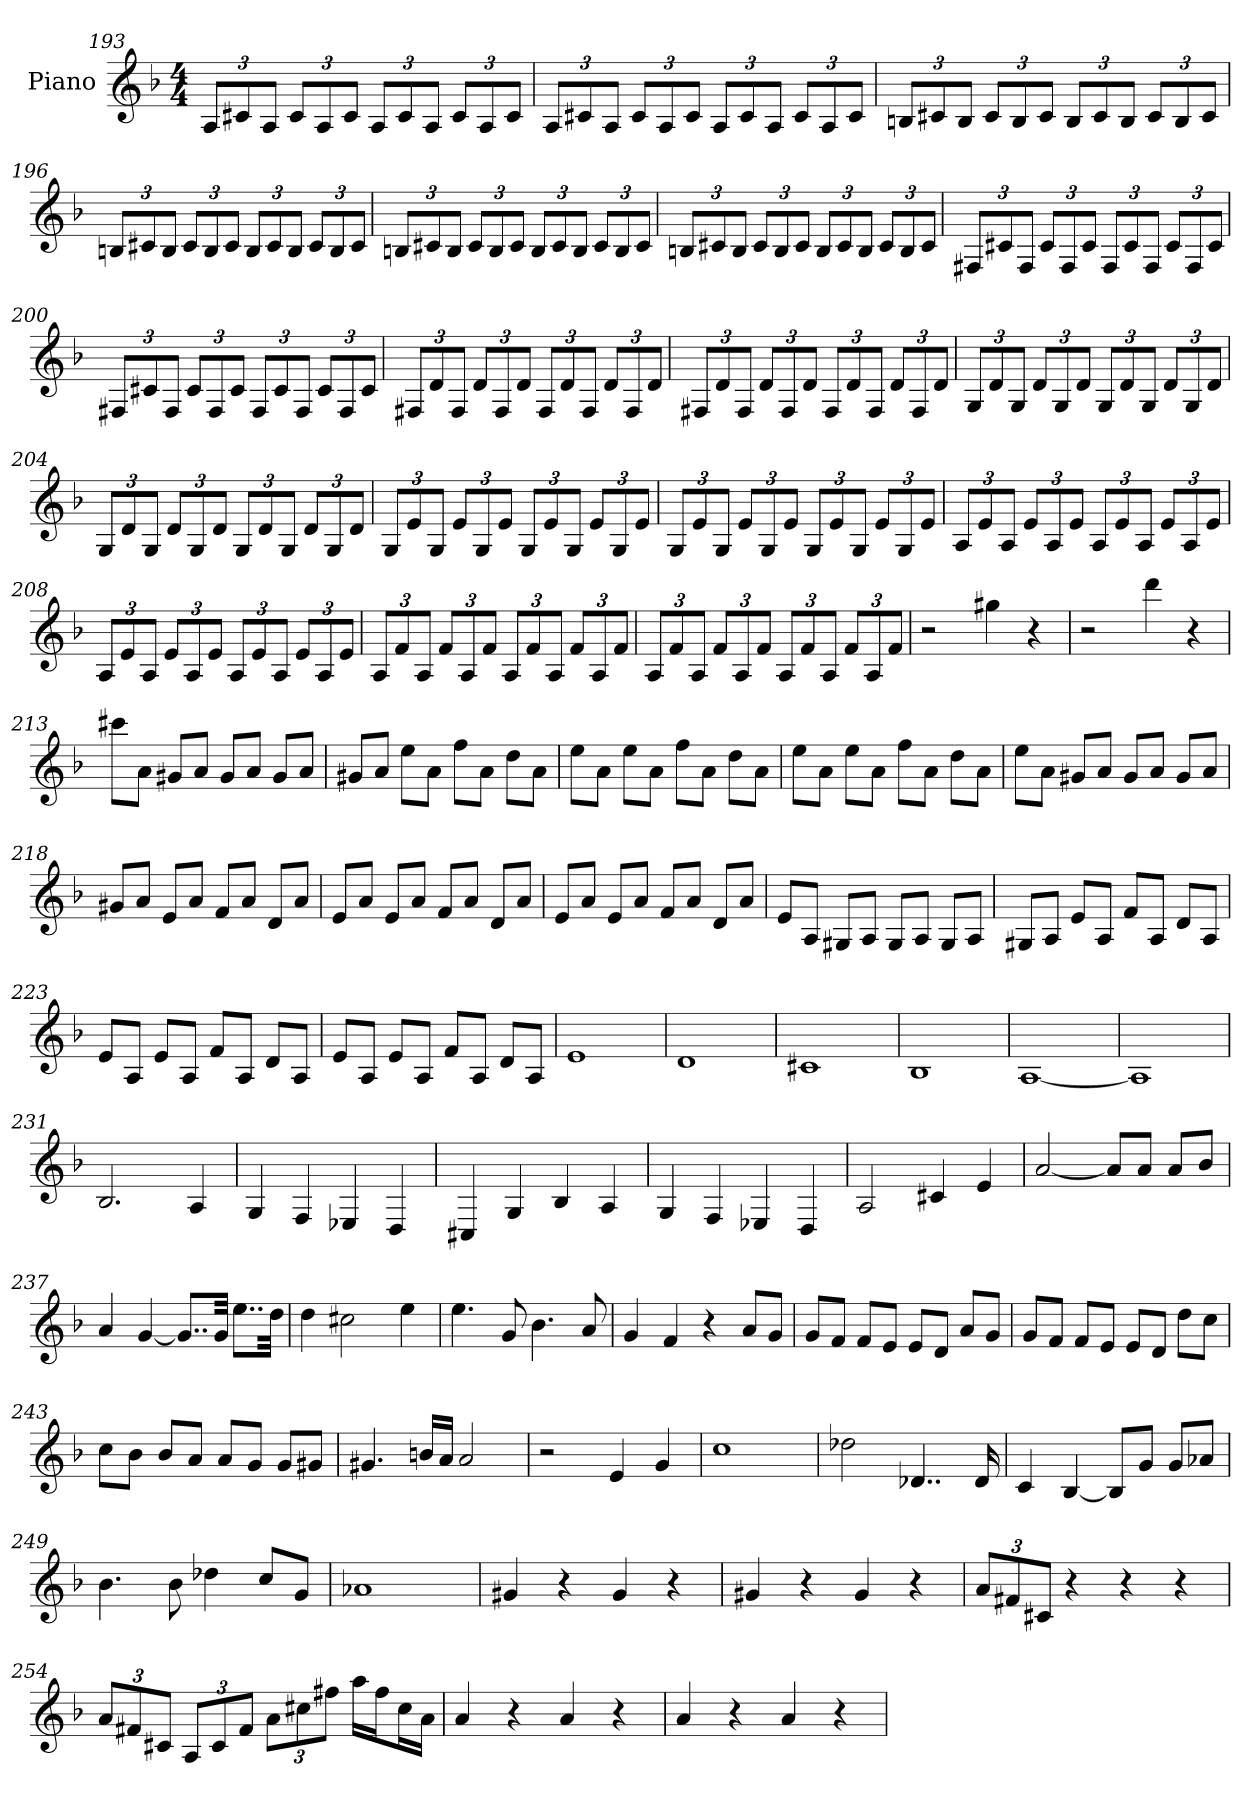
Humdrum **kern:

**kern
*part1
*staff1
*I"Piano
*I'Pno
*clefG2
*k[b-]
*d:
*M4/4
=193
12A/L
12c#X/
12A/J
12c#/L
12A/
12c#/J
12A/L
12c#/
12A/J
12c#/L
12A/
12c#/J
=194
12A/L
12c#X/
12A/J
12c#/L
12A/
12c#/J
12A/L
12c#/
12A/J
12c#/L
12A/
12c#/J
=195
12Bn/L
12c#X/
12B/J
12c#/L
12B/
12c#/J
12B/L
12c#/
12B/J
12c#/L
12B/
12c#/J
=196
12Bn/L
12c#X/
12B/J
12c#/L
12B/
12c#/J
12B/L
12c#/
12B/J
12c#/L
12B/
12c#/J
=197
12Bn/L
12c#X/
12B/J
12c#/L
12B/
12c#/J
12B/L
12c#/
12B/J
12c#/L
12B/
12c#/J
=198
12Bn/L
12c#X/
12B/J
12c#/L
12B/
12c#/J
12B/L
12c#/
12B/J
12c#/L
12B/
12c#/J
=199
12F#X/L
12c#X/
12F#/J
12c#/L
12F#/
12c#/J
12F#/L
12c#/
12F#/J
12c#/L
12F#/
12c#/J
=200
12F#X/L
12c#X/
12F#/J
12c#/L
12F#/
12c#/J
12F#/L
12c#/
12F#/J
12c#/L
12F#/
12c#/J
=201
12F#X/L
12d/
12F#/J
12d/L
12F#/
12d/J
12F#/L
12d/
12F#/J
12d/L
12F#/
12d/J
=202
12F#X/L
12d/
12F#/J
12d/L
12F#/
12d/J
12F#/L
12d/
12F#/J
12d/L
12F#/
12d/J
=203
12G/L
12d/
12G/J
12d/L
12G/
12d/J
12G/L
12d/
12G/J
12d/L
12G/
12d/J
=204
12G/L
12d/
12G/J
12d/L
12G/
12d/J
12G/L
12d/
12G/J
12d/L
12G/
12d/J
=205
12G/L
12e/
12G/J
12e/L
12G/
12e/J
12G/L
12e/
12G/J
12e/L
12G/
12e/J
=206
12G/L
12e/
12G/J
12e/L
12G/
12e/J
12G/L
12e/
12G/J
12e/L
12G/
12e/J
=207
12A/L
12e/
12A/J
12e/L
12A/
12e/J
12A/L
12e/
12A/J
12e/L
12A/
12e/J
=208
12A/L
12e/
12A/J
12e/L
12A/
12e/J
12A/L
12e/
12A/J
12e/L
12A/
12e/J
=209
12A/L
12f/
12A/J
12f/L
12A/
12f/J
12A/L
12f/
12A/J
12f/L
12A/
12f/J
=210
12A/L
12f/
12A/J
12f/L
12A/
12f/J
12A/L
12f/
12A/J
12f/L
12A/
12f/J
=211
2r
4gg#X
4r
=212
2r
4ddd
4r
=213
8ccc#X\L
8a\J
8g#X/L
8a/J
8g#/L
8a/J
8g#/L
8a/J
=214
8g#X/L
8a/J
8ee\L
8a\J
8ff\L
8a\J
8dd\L
8a\J
=215
8ee\L
8a\J
8ee\L
8a\J
8ff\L
8a\J
8dd\L
8a\J
=216
8ee\L
8a\J
8ee\L
8a\J
8ff\L
8a\J
8dd\L
8a\J
=217
8ee\L
8a\J
8g#X/L
8a/J
8g#/L
8a/J
8g#/L
8a/J
=218
8g#X/L
8a/J
8e/L
8a/J
8f/L
8a/J
8d/L
8a/J
=219
8e/L
8a/J
8e/L
8a/J
8f/L
8a/J
8d/L
8a/J
=220
8e/L
8a/J
8e/L
8a/J
8f/L
8a/J
8d/L
8a/J
=221
8e/L
8A/J
8G#X/L
8A/J
8G#/L
8A/J
8G#/L
8A/J
=222
8G#X/L
8A/J
8e/L
8A/J
8f/L
8A/J
8d/L
8A/J
=223
8e/L
8A/J
8e/L
8A/J
8f/L
8A/J
8d/L
8A/J
=224
8e/L
8A/J
8e/L
8A/J
8f/L
8A/J
8d/L
8A/J
=225
1e
=226
1d
=227
1c#X
=228
1B-
=229
[1A
=230
1A]
=231
2.B-
4A
=232
4G
4F
4E-X
4D
=233
4C#X
4G
4B-
4A
=234
4G
4F
4E-X
4D
=235
*MM40
2A
4c#X
4e
=236
[2a
8a/L]
8a/J
8a/L
8b-/J
=237
4a
[4g
8..g/L]
32g/Jkk
8..ee\L
32dd\Jkk
=238
4dd
2cc#X
4ee
=239
4.ee
8g
4.b-
8a
=240
4g
4f
4r
*MM168
8a/L
8g/J
=241
8g/L
8f/J
8f/L
8e/J
8e/L
8d/J
8a/L
8g/J
=242
8g/L
8f/J
8f/L
8e/J
8e/L
8d/J
8dd\L
8cc\J
=243
8cc\L
8b-\J
8b-/L
8a/J
8a/L
8g/J
8g/L
8g#X/J
=244
*MM60
4.g#X
16bn/LL
16a/JJ
2a
=245
*MM40
2r
4e
4g
=246
1cc
=247
2dd-X
4..d-X
16d-
=248
4c
[4B-
8B-/L]
8g/J
8g/L
8a-X/J
=249
4.b-
8b-
4dd-X
8cc/L
8g/J
=250
1a-X
=251
*MM168
4g#X
4r
4g#
4r
=252
4g#X
4r
4g#
4r
=253
12a/L
12f#X/
12c#X/J
4r
4r
4r
=254
12a/L
12f#X/
12c#X/J
12A/L
12c#/
12f#/J
12a\L
12cc#X\
12ff#X\J
16aa\LL
16ff#\J
16cc#\L
16a\JJ
=255
4a
4r
4a
4r
=256
4a
4r
4a
4r
=
*-
